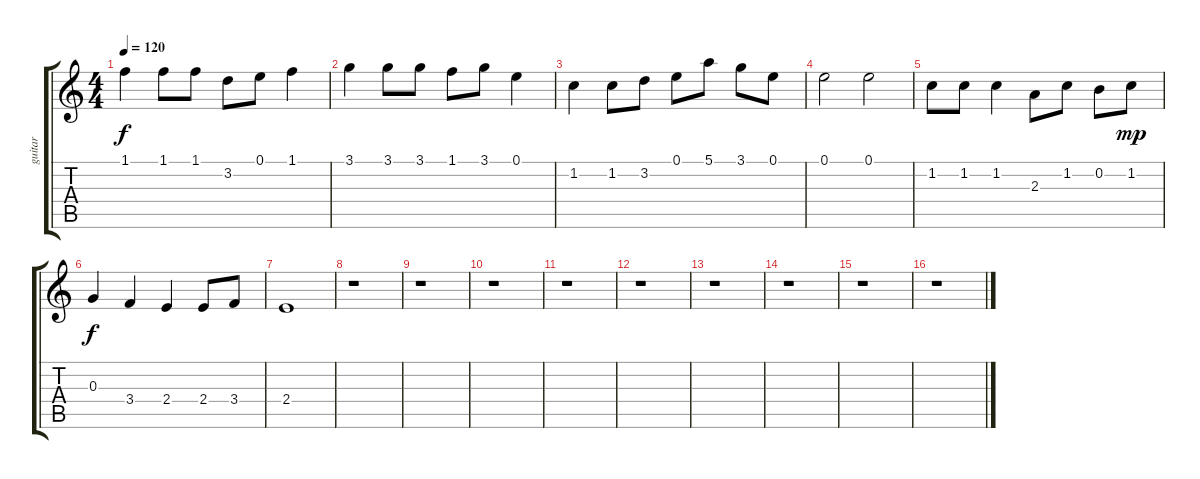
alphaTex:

\track ("guitar" "guitar") {instrument acousticguitarnylon}
\staff {score tabs}
\tuning (E4 B3 G3 D3 A2 E2) {hide}
\ts (4 4)
\tempo 120
\clef g2
\ks c
1.1.4{dy f} 1.1.8 1.1.8 3.2.8 0.1.8 1.1.4 |
3.1.4 3.1.8 3.1.8 1.1.8 3.1.8 0.1.4 |
1.2.4 1.2.8 3.2.8 0.1.8 5.1.8 3.1.8 0.1.8 |
0.1.2 0.1.2 |
1.2.8 1.2.8 1.2.4 2.3.8 1.2.8 0.2.8 1.2.8{dy mp} |
0.3.4{dy f} 3.4.4 2.4.4 2.4.8 3.4.8 |
2.4.1 |
r.1 |
r.1 |
r.1 |
r.1 |
r.1 |
r.1 |
r.1 |
r.1 |
r.1
